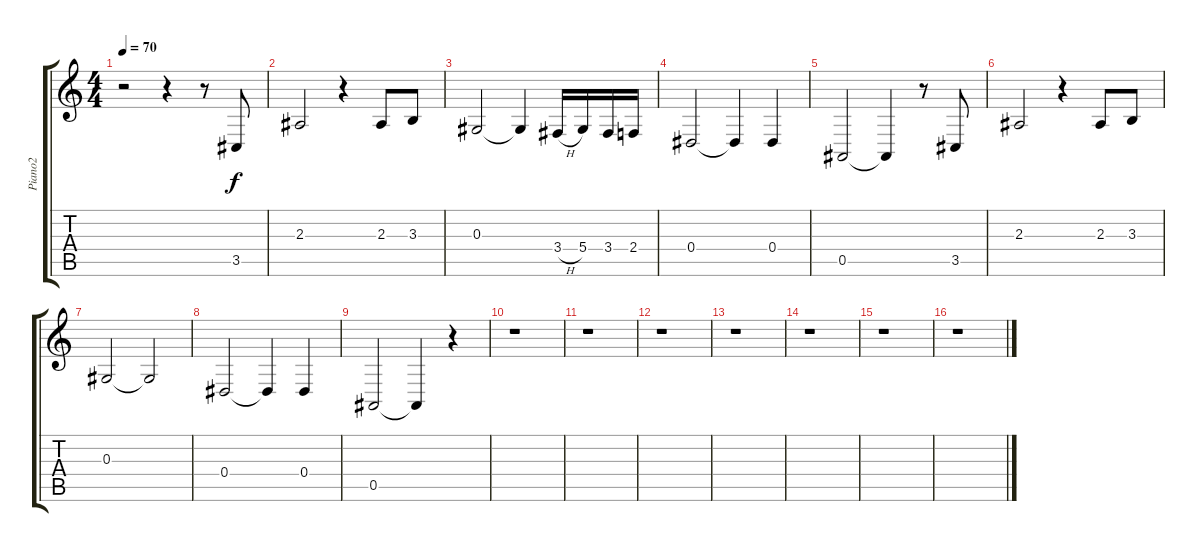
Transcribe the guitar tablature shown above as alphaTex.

\track ("Piano2" "Piano2") {instrument acousticgrandpiano}
\staff {score tabs}
\tuning (F4 C4 Ab3 Eb3 Bb2 F2) {hide}
\ts (4 4)
\tempo 70
\clef g2
\ks c
r.2{dy f instrument acousticgrandpiano} r.4 r.8 3.5.8 |
2.3.2 r.4 2.3.8 3.3.8 |
0.3.2 0.3{t}.4 3.4{h}.16 5.4.16 3.4.16 2.4.16 |
0.4.2 0.4{t}.4 0.4.4 |
0.5.2 0.5{t}.4 r.8 3.5.8 |
2.3.2 r.4 2.3.8 3.3.8 |
0.3.2 0.3{t}.2 |
0.4.2 0.4{t}.4 0.4.4 |
0.5.2 0.5{t}.4 r.4 |
r.1 |
r.1 |
r.1 |
r.1 |
r.1 |
r.1 |
r.1
